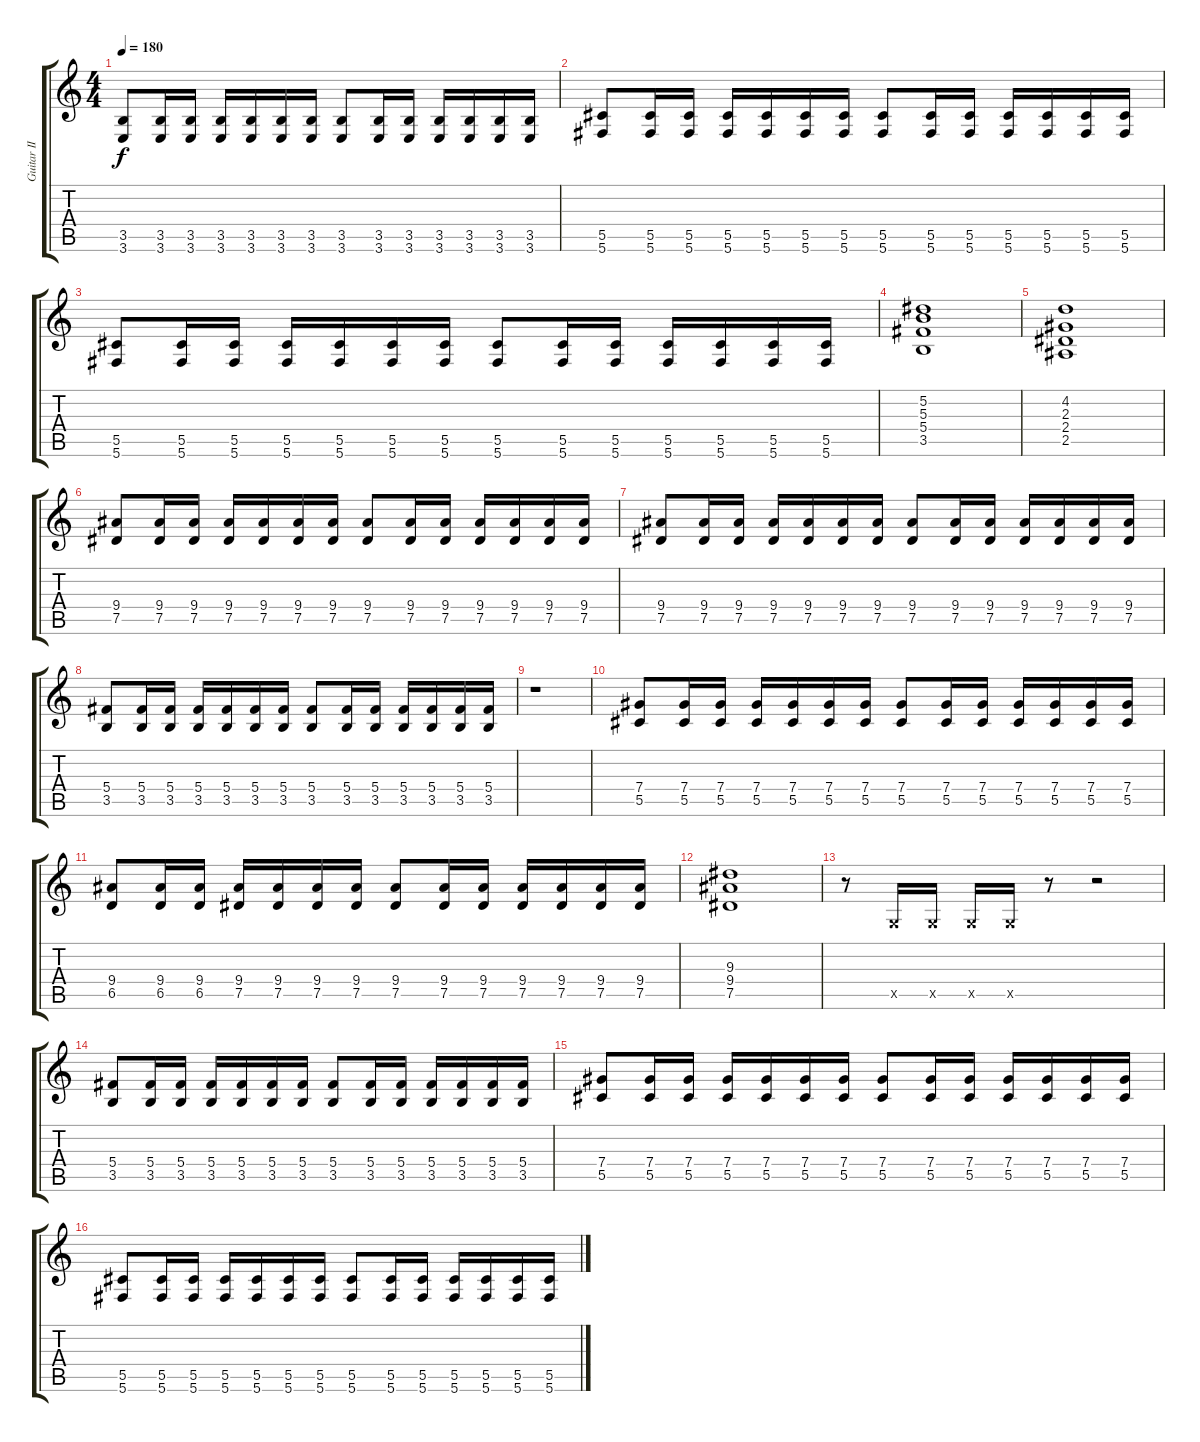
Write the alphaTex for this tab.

\track ("Guitar II" "Guitar II") {instrument distortionguitar}
\staff {score tabs}
\tuning (Eb4 Bb3 Gb3 Db3 Ab2 Db2) {hide}
\ts (4 4)
\tempo 180
\clef g2
\ks c
(3.5 3.6).8{dy f} (3.5 3.6).16 (3.5 3.6).16 (3.5 3.6).16 (3.5 3.6).16 (3.5 3.6).16 (3.5 3.6).16 (3.5 3.6).8 (3.5 3.6).16 (3.5 3.6).16 (3.5 3.6).16 (3.5 3.6).16 (3.5 3.6).16 (3.5 3.6).16 |
(5.5 5.6).8 (5.5 5.6).16 (5.5 5.6).16 (5.5 5.6).16 (5.5 5.6).16 (5.5 5.6).16 (5.5 5.6).16 (5.5 5.6).8 (5.5 5.6).16 (5.5 5.6).16 (5.5 5.6).16 (5.5 5.6).16 (5.5 5.6).16 (5.5 5.6).16 |
(5.5 5.6).8 (5.5 5.6).16 (5.5 5.6).16 (5.5 5.6).16 (5.5 5.6).16 (5.5 5.6).16 (5.5 5.6).16 (5.5 5.6).8 (5.5 5.6).16 (5.5 5.6).16 (5.5 5.6).16 (5.5 5.6).16 (5.5 5.6).16 (5.5 5.6).16 |
(5.2 5.3 5.4 3.5).1 |
(4.2 2.3 2.4 2.5).1 |
(9.4 7.5).8 (9.4 7.5).16 (9.4 7.5).16 (9.4 7.5).16 (9.4 7.5).16 (9.4 7.5).16 (9.4 7.5).16 (9.4 7.5).8 (9.4 7.5).16 (9.4 7.5).16 (9.4 7.5).16 (9.4 7.5).16 (9.4 7.5).16 (9.4 7.5).16 |
(9.4 7.5).8 (9.4 7.5).16 (9.4 7.5).16 (9.4 7.5).16 (9.4 7.5).16 (9.4 7.5).16 (9.4 7.5).16 (9.4 7.5).8 (9.4 7.5).16 (9.4 7.5).16 (9.4 7.5).16 (9.4 7.5).16 (9.4 7.5).16 (9.4 7.5).16 |
(5.4 3.5).8 (5.4 3.5).16 (5.4 3.5).16 (5.4 3.5).16 (5.4 3.5).16 (5.4 3.5).16 (5.4 3.5).16 (5.4 3.5).8 (5.4 3.5).16 (5.4 3.5).16 (5.4 3.5).16 (5.4 3.5).16 (5.4 3.5).16 (5.4 3.5).16 |
r.1 |
(7.4 5.5).8 (7.4 5.5).16 (7.4 5.5).16 (7.4 5.5).16 (7.4 5.5).16 (7.4 5.5).16 (7.4 5.5).16 (7.4 5.5).8 (7.4 5.5).16 (7.4 5.5).16 (7.4 5.5).16 (7.4 5.5).16 (7.4 5.5).16 (7.4 5.5).16 |
(9.4 6.5).8 (9.4 6.5).16 (9.4 6.5).16 (9.4 7.5).16 (9.4 7.5).16 (9.4 7.5).16 (9.4 7.5).16 (9.4 7.5).8 (9.4 7.5).16 (9.4 7.5).16 (9.4 7.5).16 (9.4 7.5).16 (9.4 7.5).16 (9.4 7.5).16 |
(9.3 9.4 7.5).1 |
r.8 -1.5{x}.16 -1.5{x}.16 -1.5{x}.16 -1.5{x}.16 r.8 r.2 |
(5.4 3.5).8 (5.4 3.5).16 (5.4 3.5).16 (5.4 3.5).16 (5.4 3.5).16 (5.4 3.5).16 (5.4 3.5).16 (5.4 3.5).8 (5.4 3.5).16 (5.4 3.5).16 (5.4 3.5).16 (5.4 3.5).16 (5.4 3.5).16 (5.4 3.5).16 |
(7.4 5.5).8 (7.4 5.5).16 (7.4 5.5).16 (7.4 5.5).16 (7.4 5.5).16 (7.4 5.5).16 (7.4 5.5).16 (7.4 5.5).8 (7.4 5.5).16 (7.4 5.5).16 (7.4 5.5).16 (7.4 5.5).16 (7.4 5.5).16 (7.4 5.5).16 |
(5.5 5.6).8 (5.5 5.6).16 (5.5 5.6).16 (5.5 5.6).16 (5.5 5.6).16 (5.5 5.6).16 (5.5 5.6).16 (5.5 5.6).8 (5.5 5.6).16 (5.5 5.6).16 (5.5 5.6).16 (5.5 5.6).16 (5.5 5.6).16 (5.5 5.6).16
